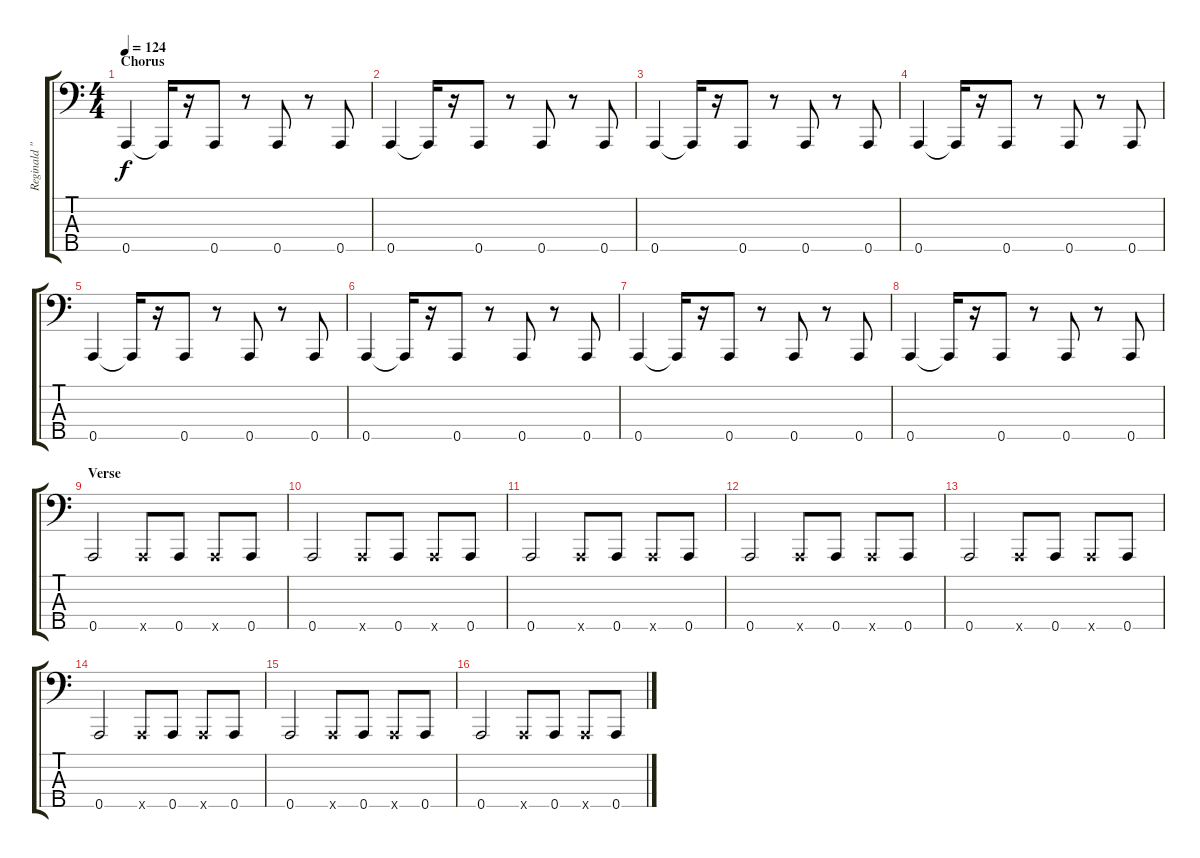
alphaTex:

\track ("Reginald \"Fieldy\"Arvizu" "Reginald \"") {instrument electricbassfinger}
\staff {score tabs}
\tuning (F2 C2 G1 D1 A0) {hide}
\ts (4 4)
\section ("" "Chorus")
\tempo 124
\clef f4
\ks c
0.5.4{dy f} 0.5{t}.16 r.16 0.5.8 r.8 0.5.8 r.8 0.5.8 |
0.5.4 0.5{t}.16 r.16 0.5.8 r.8 0.5.8 r.8 0.5.8 |
0.5.4 0.5{t}.16 r.16 0.5.8 r.8 0.5.8 r.8 0.5.8 |
0.5.4 0.5{t}.16 r.16 0.5.8 r.8 0.5.8 r.8 0.5.8 |
0.5.4 0.5{t}.16 r.16 0.5.8 r.8 0.5.8 r.8 0.5.8 |
0.5.4 0.5{t}.16 r.16 0.5.8 r.8 0.5.8 r.8 0.5.8 |
0.5.4 0.5{t}.16 r.16 0.5.8 r.8 0.5.8 r.8 0.5.8 |
0.5.4 0.5{t}.16 r.16 0.5.8 r.8 0.5.8 r.8 0.5.8 |
\section ("" "Verse")
0.5.2 0.5{x}.8 0.5.8 0.5{x}.8 0.5.8 |
0.5.2 0.5{x}.8 0.5.8 0.5{x}.8 0.5.8 |
0.5.2 0.5{x}.8 0.5.8 0.5{x}.8 0.5.8 |
0.5.2 0.5{x}.8 0.5.8 0.5{x}.8 0.5.8 |
0.5.2 0.5{x}.8 0.5.8 0.5{x}.8 0.5.8 |
0.5.2 0.5{x}.8 0.5.8 0.5{x}.8 0.5.8 |
0.5.2 0.5{x}.8 0.5.8 0.5{x}.8 0.5.8 |
0.5.2 0.5{x}.8 0.5.8 0.5{x}.8 0.5.8
